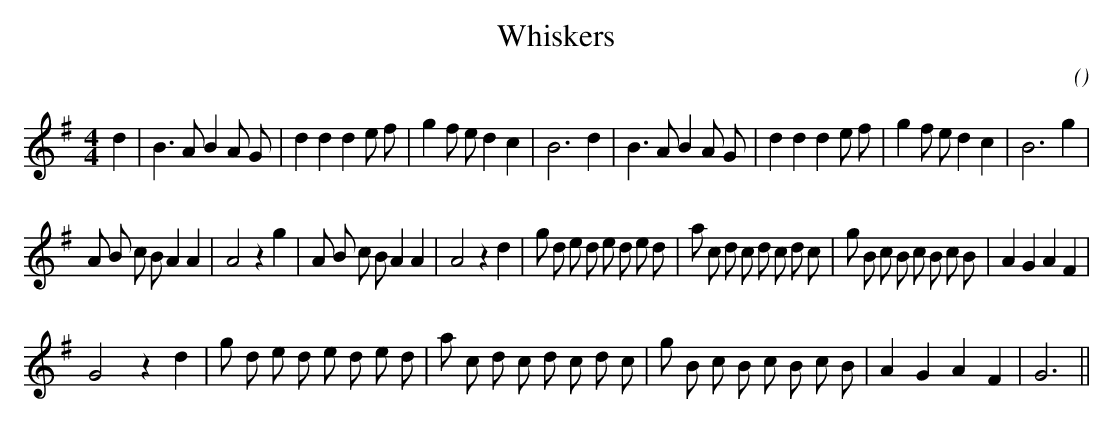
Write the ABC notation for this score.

X:1
T: Whiskers
C:
O:
M:4/4
K:G
K:G
M:4/4
L:1/16
d4 |B6 A2 B4 A2 G2 |d4 d4 d4 e2 f2 |g4 f2 e2 d4 c4 |B12 d4 |B6 A2 B4 A2 G2 |d4 d4 d4 e2 f2 |g4 f2 e2 d4 c4 |B12 g4 |
A2 B2 c2 B2 A4 A4 |A8 z4 g4 |A2 B2 c2 B2 A4 A4 |A8 z4 d4 |g2 d2 e2 d2 e2 d2 e2 d2 |a2 c2 d2 c2 d2 c2 d2 c2 |g2 B2 c2 B2 c2 B2 c2 B2 |A4 G4 A4 F4 |
G8 z4 d4 |g2 d2 e2 d2 e2 d2 e2 d2 |a2 c2 d2 c2 d2 c2 d2 c2 |g2 B2 c2 B2 c2 B2 c2 B2 |A4 G4 A4 F4 |G12 ||
